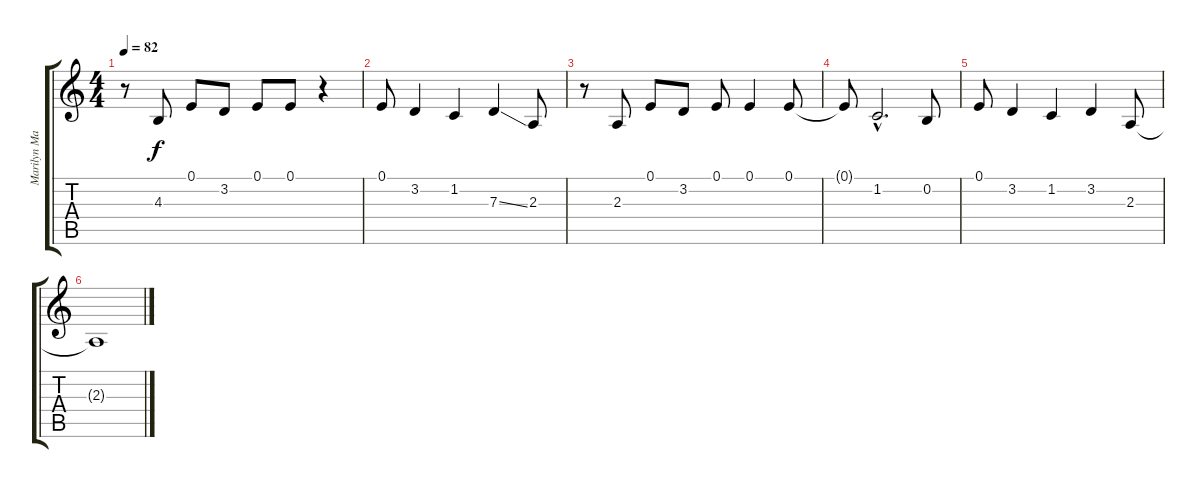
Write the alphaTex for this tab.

\track ("Marilyn Manson" "Marilyn Ma") {instrument cello}
\staff {score tabs}
\tuning (E4 B3 G3 D3 A2 E2) {hide}
\ts (4 4)
\tempo 82
\clef g2
\ks c
r.8{dy f} 4.3.8 0.1.8 3.2.8 0.1.8 0.1.8 r.4 |
0.1.8 3.2.4 1.2.4 7.3{ss}.4 2.3.8 |
r.8 2.3.8 0.1.8 3.2.8 0.1.8 0.1.4 0.1.8 |
0.1{t}.8 1.2{hac}.2{d} 0.2.8 |
0.1.8 3.2.4 1.2.4 3.2.4 2.3.8 |
2.3{t}.1
